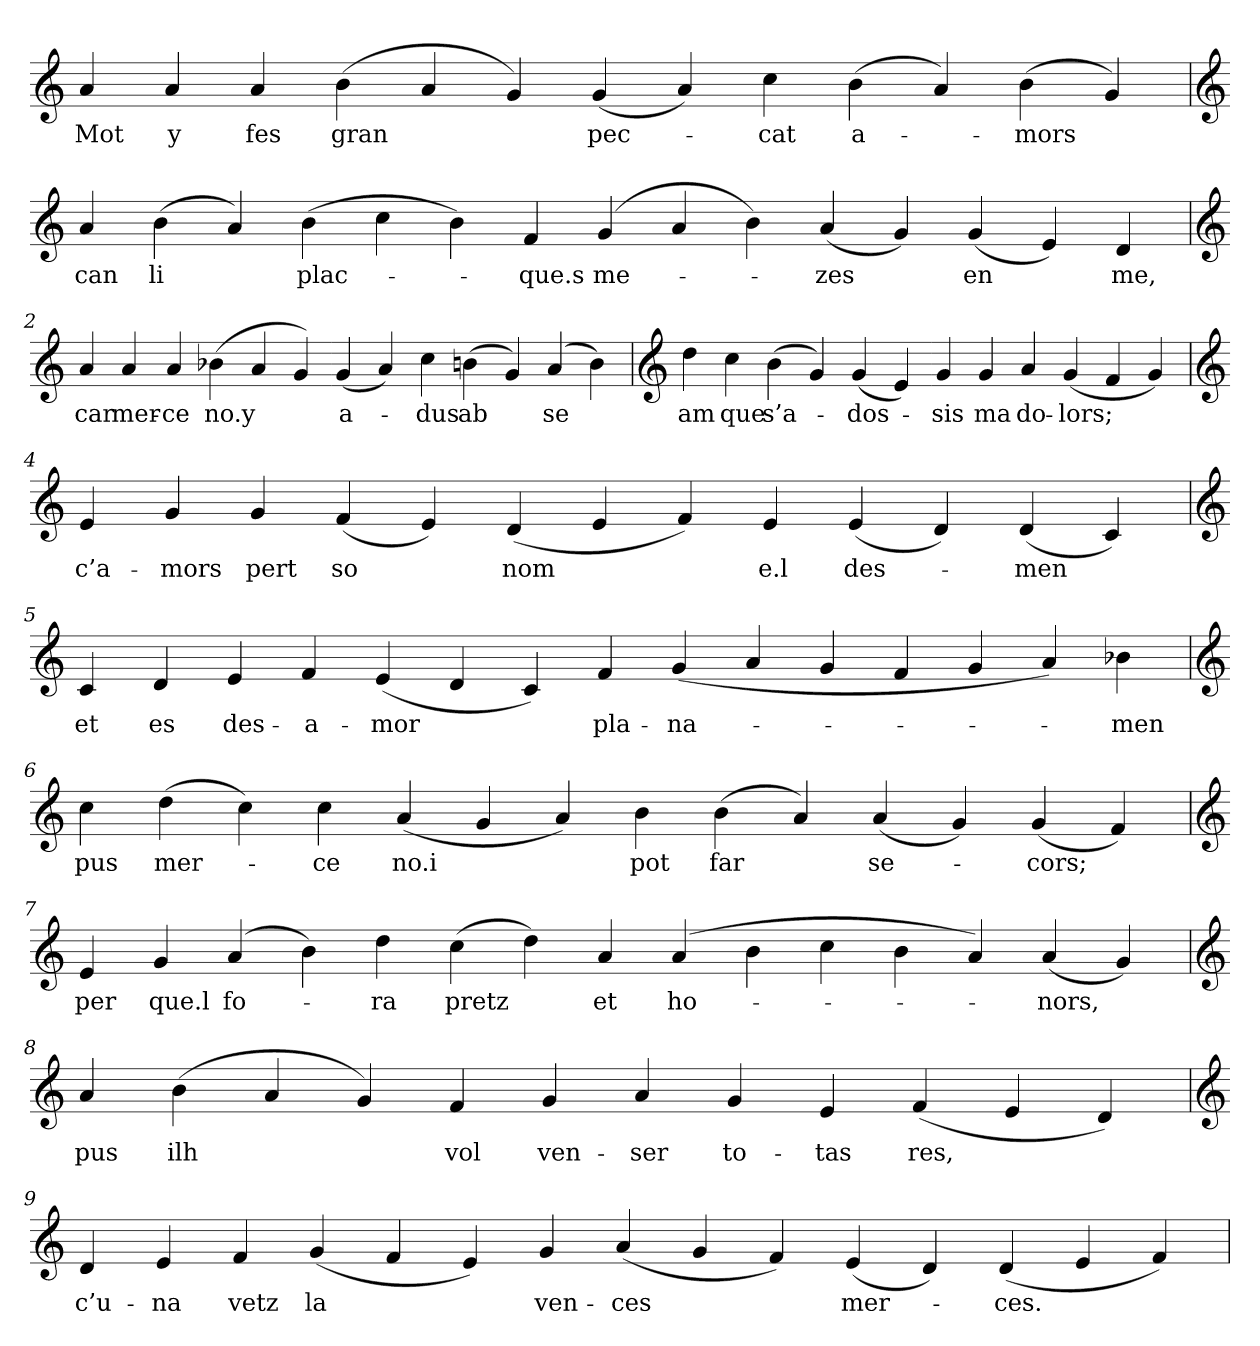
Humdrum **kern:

**kern	**text
*part1	*part1
*staff1	*staff1
*clefG2	*
=	=
4a	Mot
4a	y
4a	fes
(4b	gran
4a	.
4g)	.
(4g	pec-
4a)	.
4cc	-cat
(4b	a-
4a)	.
(4b	-mors
4g)	.
=1	=1
*clefG2	*
4a	can
(4b	li
4a)	.
(4b	plac-
4cc	.
4b)	.
4f	-que.s
(4g	me-
4a	.
4b)	.
(4a	-zes
4g)	.
(4g	en
4e)	.
4d	me,
=2	=2
*clefG2	*
4a	car
4a	mer-
4a	-ce
(4b-X	no.y
4a	.
4g)	.
(4g	a-
4a)	.
4cc	-dus
(4bn	ab
4g)	.
(4a	se
4b)	.
=3	=3
*clefG2	*
4dd	am
4cc	que
(4b	s’a-
4g)	.
(4g	-dos-
4e)	.
4g	-sis
4g	ma
4a	do-
(4g	-lors;
4f	.
4g)	.
=4	=4
*clefG2	*
4e	c’a-
4g	-mors
4g	pert
(4f	so
4e)	.
(4d	nom
4e	.
4f)	.
4e	e.l
(4e	des-
4d)	.
(4d	-men
4c)	.
=5	=5
*clefG2	*
4c	et
4d	es
4e	des-
4f	-a-
(4e	-mor
4d	.
4c)	.
4f	pla-
(4g	-na-
4a	.
4g	.
4f	.
4g	.
4a)	.
4b-X	-men
=6	=6
*clefG2	*
4cc	pus
(4dd	mer-
4cc)	.
4cc	-ce
(4a	no.i
4g	.
4a)	.
4b	pot
(4b	far
4a)	.
(4a	se-
4g)	.
(4g	-cors;
4f)	.
=7	=7
*clefG2	*
4e	per
4g	que.l
(4a	fo-
4b)	.
4dd	-ra
(4cc	pretz
4dd)	.
4a	et
(4a	ho-
4b	.
4cc	.
4b	.
4a)	.
(4a	-nors,
4g)	.
=8	=8
*clefG2	*
4a	pus
(4b	ilh
4a	.
4g)	.
4f	vol
4g	ven-
4a	-ser
4g	to-
4e	-tas
(4f	res,
4e	.
4d)	.
=9	=9
*clefG2	*
4d	c’u-
4e	-na
4f	vetz
(4g	la
4f	.
4e)	.
4g	ven-
(4a	-ces
4g	.
4f)	.
(4e	mer-
4d)	.
(4d	-ces.
4e	.
4f)	.
=	=
*-	*-
